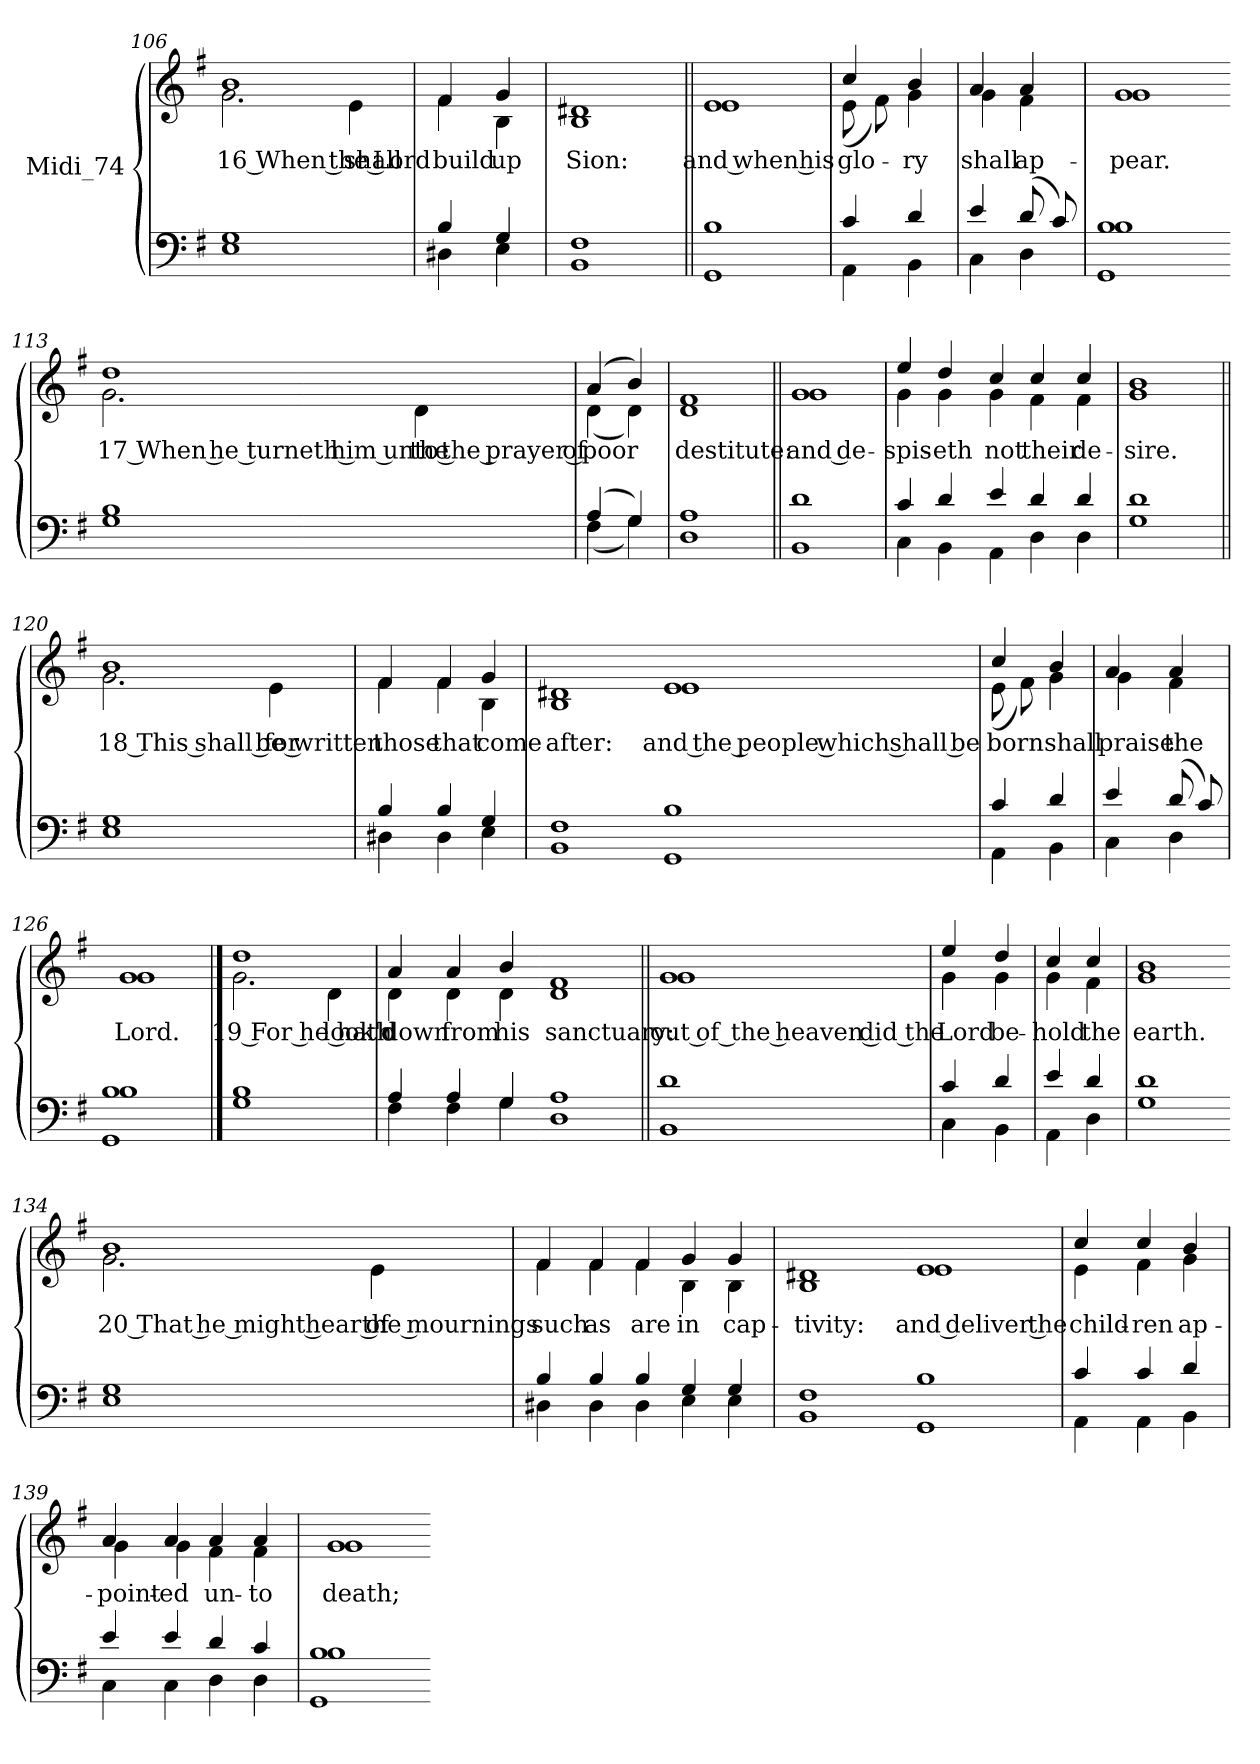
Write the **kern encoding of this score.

**kern	**kern	**text
*part2	*part1	*part1
*staff2	*staff1	*staff1
*I"Midi_74	*I"Midi_74	*
!!LO:LB:g=z
*clefF4	*clefG2	*
*k[f#]	*k[f#]	*
*G:	*G:	*
=106	=106	=106
*^	*^	*
!	!	!	!	!LO:LY:b
1G	1E	1b	2.g	16 When the Lord
!	!	!	!	!LO:LY:b
.	.	.	4e\	shall
=107	=107	=107	=107	=107
!	!	!	!	!LO:LY:b
4B	4D#X	4f#	4f#	build
!	!	!	!	!LO:LY:b
4G	4E	4g	4B	up
=108	=108	=108	=108	=108
!	!	!	!	!LO:LY:b
1F#	1BB	1d#X	1B	Sion:
=109||	=109||	=109||	=109||	=109||
!	!	!	!	!LO:LY:b
1B	1GG	1e	1e	and when his
=110	=110	=110	=110	=110
!	!	!	!	!LO:LY:b
4c	4AA	4cc	(<8e	glo-
.	.	.	8f#)	.
!	!	!	!	!LO:LY:b
4d	4BB	4b	4g	-ry
=111	=111	=111	=111	=111
!	!	!	!	!LO:LY:b
4e	4C	4a	4g	shall
!	!	!	!	!LO:LY:b
(>8d	4D	4a	4f#	ap-
8c)	.	.	.	.
=112	=112	=112	=112	=112
!	!	!	!	!LO:LY:b
1B	1GG 1B	1g	1g	-pear.
!!LO:LB:g=z	!!
=113-	=113-	=113-	=113-	=113-
!	!	!	!	!LO:LY:b
1B	1G	1dd	2.g	17 When he turneth him unto the prayer of
!	!	!	!	!LO:LY:b
.	.	.	4d\	the
=114	=114	=114	=114	=114
!	!	!	!	!LO:LY:b
(>4A	(<4F#	(>4a	(<4d	poor
4G)	4G)	4b)	4d)	.
=115	=115	=115	=115	=115
!	!	!	!	!LO:LY:b
1A	1D	1f#	1d	destitute:
=116||	=116||	=116||	=116||	=116||
!	!	!	!	!LO:LY:b
1d	1BB	1g	1g	and de-
=117	=117	=117	=117	=117
!	!	!	!	!LO:LY:b
4c	4C	4ee	4g	-spis-
!	!	!	!	!LO:LY:b
4d	4BB	4dd	4g	-eth
!!LO:LB:g=z	!!
=118-	=118-	=118-	=118-	=118-
!	!	!	!	!LO:LY:b
4e	4AA	4cc	4g	not
!	!	!	!	!LO:LY:b
4d	4D	4cc	4f#	their
!	!	!	!	!LO:LY:b
4d	4D	4cc	4f#	de-
=119	=119	=119	=119	=119
!	!	!	!	!LO:LY:b
1d	1G	1b	1g	-sire.
=120||	=120||	=120||	=120||	=120||
!	!	!	!	!LO:LY:b
1G	1E	1b	2.g	18 This shall be written
!	!	!	!	!LO:LY:b
.	.	.	4e\	for
=121	=121	=121	=121	=121
!	!	!	!	!LO:LY:b
4B	4D#X	4f#	4f#	those
!	!	!	!	!LO:LY:b
4B	4D#	4f#	4f#	that
!	!	!	!	!LO:LY:b
4G	4E	4g	4B	come
=122	=122	=122	=122	=122
!	!	!	!	!LO:LY:b
1F#	1BB	1d#X	1B	after:
!!LO:LB:g=z	!!
=123-	=123-	=123-	=123-	=123-
!	!	!	!	!LO:LY:b
1B	1GG	1e	1e	and the people which shall be
=124	=124	=124	=124	=124
!	!	!	!	!LO:LY:b
4c	4AA	4cc	(<8e	born
.	.	.	8f#)	.
!	!	!	!	!LO:LY:b
4d	4BB	4b	4g	shall
=125	=125	=125	=125	=125
!	!	!	!	!LO:LY:b
4e	4C	4a	4g	praise
!	!	!	!	!LO:LY:b
(>8d	4D	4a	4f#	the
8c)	.	.	.	.
=126	=126	=126	=126	=126
!	!	!	!	!LO:LY:b
1B	1GG 1B	1g	1g	Lord.
==127	==127	==127	==127	==127
!	!	!	!	!LO:LY:b
1B	1G	1dd	2.g	19 For he hath
!	!	!	!	!LO:LY:b
.	.	.	4d\	look'd
=128	=128	=128	=128	=128
!	!	!	!	!LO:LY:b
4A	4F#	4a	4d	down
!	!	!	!	!LO:LY:b
4A	4F#	4a	4d	from
!	!	!	!	!LO:LY:b
4G	4G	4b	4d	his
!!LO:LB:g=z	!!
=129-	=129-	=129-	=129-	=129-
!	!	!	!	!LO:LY:b
1A	1D	1f#	1d	sanctuary:
=130||	=130||	=130||	=130||	=130||
!	!	!	!	!LO:LY:b
1d	1BB	1g	1g	out of the heaven did the
=131	=131	=131	=131	=131
!	!	!	!	!LO:LY:b
4c	4C	4ee	4g	Lord
!	!	!	!	!LO:LY:b
4d	4BB	4dd	4g	be-
=132	=132	=132	=132	=132
!	!	!	!	!LO:LY:b
4e	4AA	4cc	4g	-hold
!	!	!	!	!LO:LY:b
4d	4D	4cc	4f#	the
=133	=133	=133	=133	=133
!	!	!	!	!LO:LY:b
1d	1G	1b	1g	earth.
!!LO:LB:g=z	!!
=134-	=134-	=134-	=134-	=134-
!	!	!	!	!LO:LY:b
1G	1E	1b	2.g	20 That he might hear the mournings
!	!	!	!	!LO:LY:b
.	.	.	4e\	of
=135	=135	=135	=135	=135
!	!	!	!	!LO:LY:b
4B	4D#X	4f#	4f#	such
!	!	!	!	!LO:LY:b
4B	4D#	4f#	4f#	as
!	!	!	!	!LO:LY:b
4B	4D#	4f#	4f#	are
!	!	!	!	!LO:LY:b
4G	4E	4g	4B	in
!	!	!	!	!LO:LY:b
4G	4E	4g	4B	cap-
=136	=136	=136	=136	=136
!	!	!	!	!LO:LY:b
1F#	1BB	1d#X	1B	-tivity:
!!LO:LB:g=z	!!
=137-	=137-	=137-	=137-	=137-
!	!	!	!	!LO:LY:b
1B	1GG	1e	1e	and deliver the
=138	=138	=138	=138	=138
!	!	!	!	!LO:LY:b
4c	4AA	4cc	4e	child-
!	!	!	!	!LO:LY:b
4c	4AA	4cc	4f#	-ren
!	!	!	!	!LO:LY:b
4d	4BB	4b	4g	ap-
=139	=139	=139	=139	=139
!	!	!	!	!LO:LY:b
4e	4C	4a	4g	-point-
!	!	!	!	!LO:LY:b
4e	4C	4a	4g	-ed
!	!	!	!	!LO:LY:b
4d	4D	4a	4f#	un-
!	!	!	!	!LO:LY:b
4c	4D	4a	4f#	-to
=140	=140	=140	=140	=140
!	!	!	!	!LO:LY:b
1B	1GG 1B	1g	1g	death;
*v	*v	*	*	*
*	*v	*v	*
=-	=-	=-
*-	*-	*-
